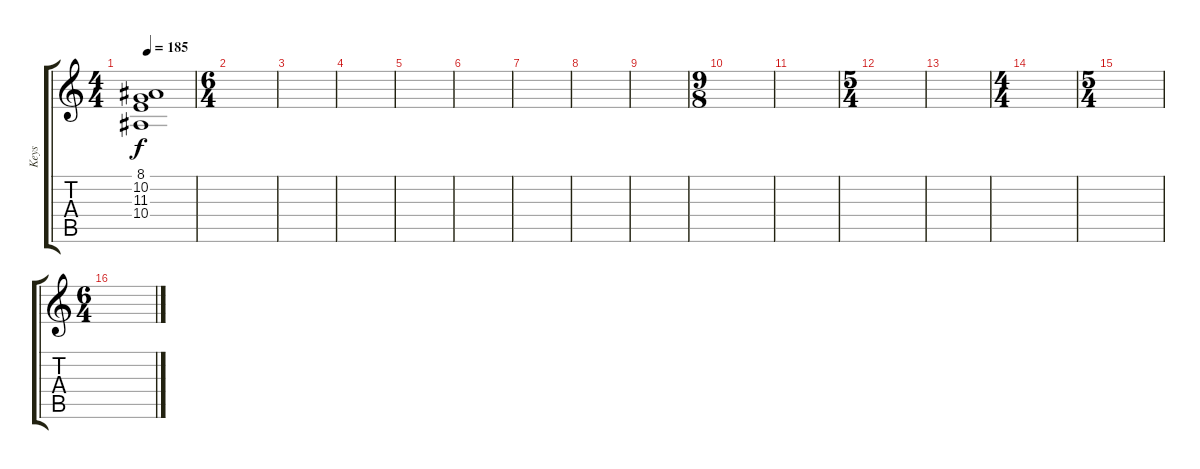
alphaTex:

\track ("Keys" "Keys") {instrument choiraahs}
\staff {score tabs}
\tuning (D4 A3 F3 C3 G2 C2) {hide}
\ts (4 4)
\tempo 185
\clef g2
\ks c
(8.1{t} 10.2{t} 11.3{t} 10.4{t}).1{dy f} |
\ts (6 4)
|
|
|
|
|
|
|
|
\ts (9 8)
|
|
\ts (5 4)
|
|
\ts (4 4)
|
\ts (5 4)
|
\ts (6 4)
